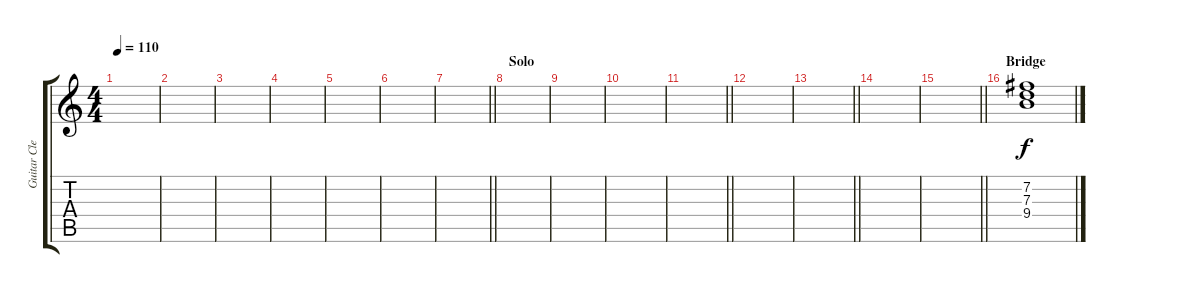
\track ("Guitar Clean" "Guitar Cle") {instrument electricguitarclean}
\staff {score tabs}
\tuning (E4 B3 G3 D3 A2 E2) {hide}
\ts (4 4)
\tempo 110
\clef g2
\ks c
|
|
|
|
|
|
\barLineRight lightlight
|
\section ("" "Solo")
|
|
|
\barLineRight lightlight
|
|
\barLineRight lightlight
|
|
\barLineRight lightlight
|
\section ("" "Bridge")
(7.2 7.3 9.4).1
